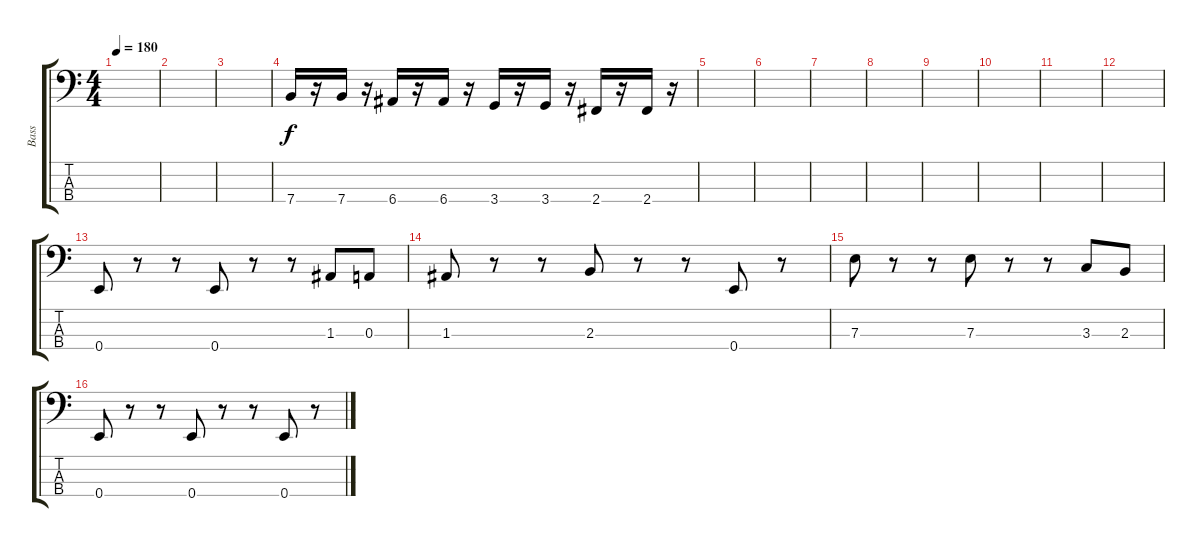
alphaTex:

\track ("Bass" "Bass") {instrument electricbasspick}
\staff {score tabs}
\tuning (G2 D2 A1 E1) {hide}
\ts (4 4)
\tempo 180
\clef f4
\ks c
|
|
|
7.4.16 r.16 7.4.16 r.16 6.4.16 r.16 6.4.16 r.16 3.4.16 r.16 3.4.16 r.16 2.4.16 r.16 2.4.16 r.16 |
|
|
|
|
|
|
|
|
0.4.8 r.8 r.8 0.4.8 r.8 r.8 1.3.8 0.3.8 |
1.3.8 r.8 r.8 2.3.8 r.8 r.8 0.4.8 r.8 |
7.3.8 r.8 r.8 7.3.8 r.8 r.8 3.3.8 2.3.8 |
0.4.8 r.8 r.8 0.4.8 r.8 r.8 0.4.8 r.8
